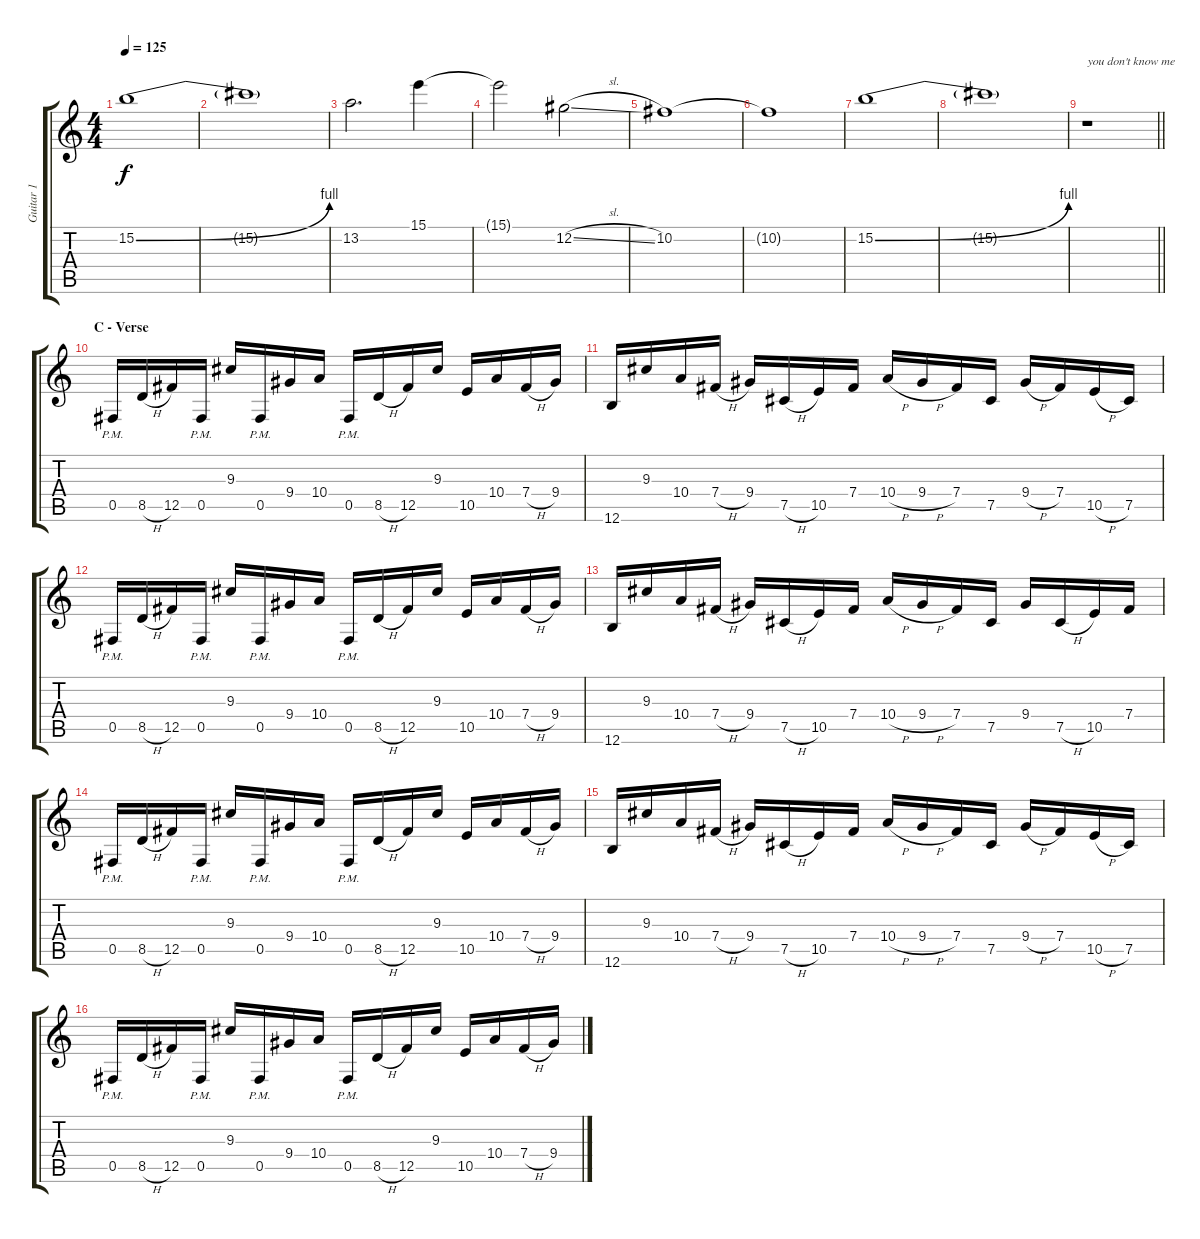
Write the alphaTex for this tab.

\track ("Guitar 1" "Guitar 1") {instrument distortionguitar}
\staff {score tabs}
\tuning (Db4 Ab3 E3 B2 Gb2 B1) {hide}
\ts (4 4)
\tempo 125
\clef g2
\ks c
15.2{be (bend 0 0 60 4)}.1{dy f} |
15.2{t}.1 |
13.2.2{d} 15.1.4 |
15.1{t}.2 12.2{sl}.2 |
10.2.1 |
10.2{t}.1 |
15.2{be (bend 0 0 60 4)}.1 |
15.2{t}.1 |
\barLineRight lightlight
r.1{txt "you don't know me"} |
\section ("" "C - Verse")
0.5{pm}.16 8.5{h}.16 12.5.16 0.5{pm}.16 9.3.16 0.5{pm}.16 9.4.16 10.4.16 0.5{pm}.16 8.5{h}.16 12.5.16 9.3.16 10.5.16 10.4.16 7.4{h}.16 9.4.16 |
12.6.16 9.3.16 10.4.16 7.4{h}.16 9.4.16 7.5{h}.16 10.5.16 7.4.16 10.4{h}.16 9.4{h}.16 7.4.16 7.5.16 9.4{h}.16 7.4.16 10.5{h}.16 7.5.16 |
0.5{pm}.16 8.5{h}.16 12.5.16 0.5{pm}.16 9.3.16 0.5{pm}.16 9.4.16 10.4.16 0.5{pm}.16 8.5{h}.16 12.5.16 9.3.16 10.5.16 10.4.16 7.4{h}.16 9.4.16 |
12.6.16 9.3.16 10.4.16 7.4{h}.16 9.4.16 7.5{h}.16 10.5.16 7.4.16 10.4{h}.16 9.4{h}.16 7.4.16 7.5.16 9.4.16 7.5{h}.16 10.5.16 7.4.16 |
0.5{pm}.16 8.5{h}.16 12.5.16 0.5{pm}.16 9.3.16 0.5{pm}.16 9.4.16 10.4.16 0.5{pm}.16 8.5{h}.16 12.5.16 9.3.16 10.5.16 10.4.16 7.4{h}.16 9.4.16 |
12.6.16 9.3.16 10.4.16 7.4{h}.16 9.4.16 7.5{h}.16 10.5.16 7.4.16 10.4{h}.16 9.4{h}.16 7.4.16 7.5.16 9.4{h}.16 7.4.16 10.5{h}.16 7.5.16 |
0.5{pm}.16 8.5{h}.16 12.5.16 0.5{pm}.16 9.3.16 0.5{pm}.16 9.4.16 10.4.16 0.5{pm}.16 8.5{h}.16 12.5.16 9.3.16 10.5.16 10.4.16 7.4{h}.16 9.4.16
